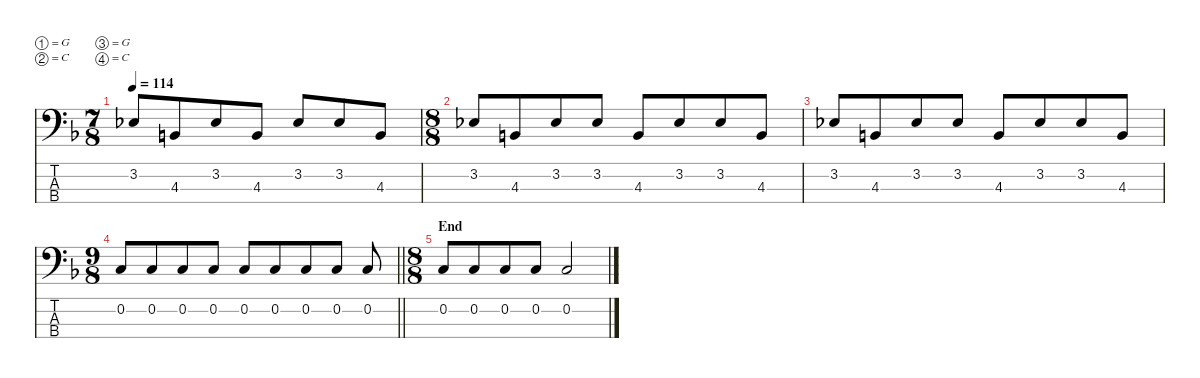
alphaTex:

\defaultSystemsLayout 4
\hideDynamics
\bracketExtendMode nobrackets
\singleTrackTrackNamePolicy hidden
\multiTrackTrackNamePolicy hidden
\firstSystemTrackNameMode fullname
\otherSystemsTrackNameOrientation horizontal
\track ("Bass" "el.bs.") {instrument electricbassfinger}
\staff {score tabs}
\tuning (G2 C2 G1 C1)
\ts (7 8)
\beaming (8 4 4 4 4)
\tempo 114
\clef f4
\ks dminor
3.2{acc b}.8{dy f beam Up} 4.3{acc forcenatural}.8{beam Up} 3.2{acc b}.8{beam Up} 4.3{acc forcenatural}.8{beam Up} 3.2{acc b}.8{beam Up} 3.2{acc b}.8{beam Up} 4.3{acc forcenatural}.8{beam Up} |
\ts (8 8)
\beaming (8 4 4 4 4)
3.2{acc b}.8{beam Up} 4.3{acc forcenatural}.8{beam Up} 3.2{acc b}.8{beam Up} 3.2{acc b}.8{beam Up} 4.3{acc forcenatural}.8{beam Up} 3.2{acc b}.8{beam Up} 3.2{acc b}.8{beam Up} 4.3{acc forcenatural}.8{beam Up} |
3.2{acc b}.8{beam Up} 4.3{acc forcenatural}.8{beam Up} 3.2{acc b}.8{beam Up} 3.2{acc b}.8{beam Up} 4.3{acc forcenatural}.8{beam Up} 3.2{acc b}.8{beam Up} 3.2{acc b}.8{beam Up} 4.3{acc forcenatural}.8{beam Up} |
\ts (9 8)
\beaming (8 4 4 4 4)
\barLineRight lightlight
0.2{acc forcenatural}.8{beam Up} 0.2{acc forcenatural}.8{beam Up} 0.2{acc forcenatural}.8{beam Up} 0.2{acc forcenatural}.8{beam Up} 0.2{acc forcenatural}.8{beam Up} 0.2{acc forcenatural}.8{beam Up} 0.2{acc forcenatural}.8{beam Up} 0.2{acc forcenatural}.8{beam Up} 0.2{acc forcenatural}.8{beam Up} |
\ts (8 8)
\beaming (8 4 4 4 4)
\section ("" "End")
0.2{acc forcenatural}.8{beam Up} 0.2{acc forcenatural}.8{beam Up} 0.2{acc forcenatural}.8{beam Up} 0.2{acc forcenatural}.8{beam Up} 0.2{acc forcenatural}.2{beam Up}
